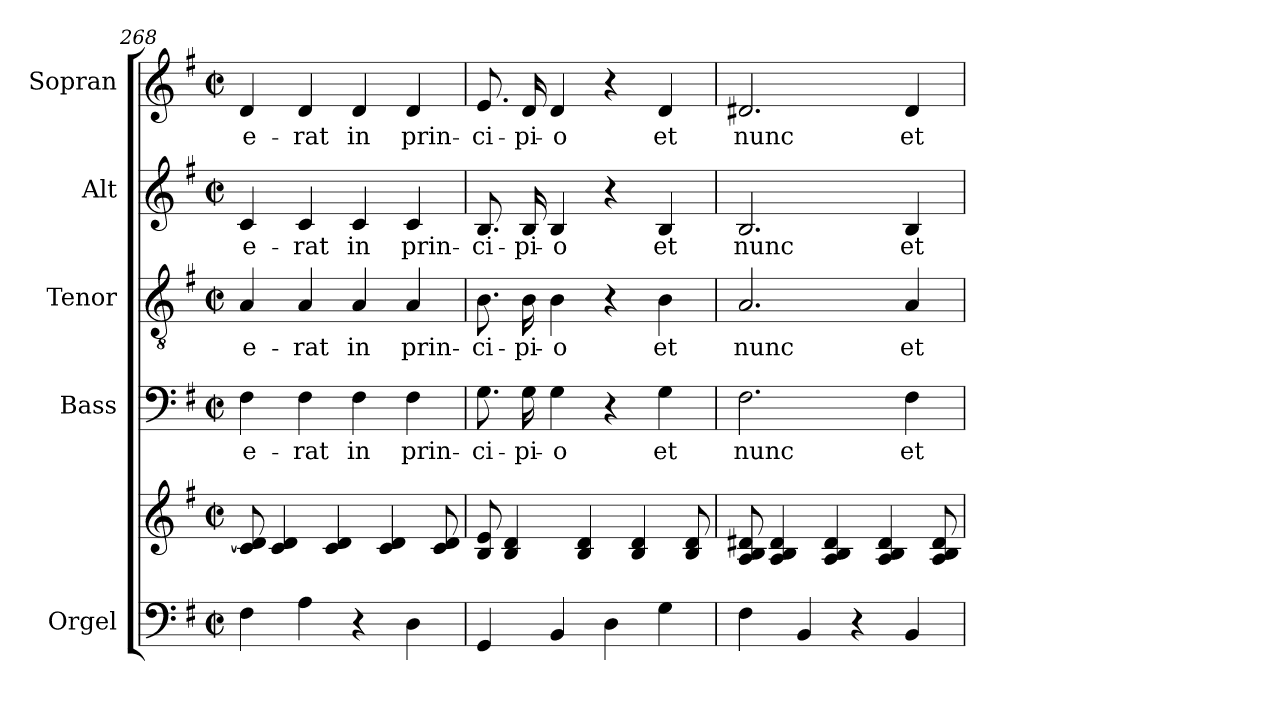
**kern	**kern	**kern	**text	**kern	**text	**kern	**text	**kern	**text
*part5	*part5	*part4	*part4	*part3	*part3	*part2	*part2	*part1	*part1
*staff6	*staff5	*staff4	*staff4	*staff3	*staff3	*staff2	*staff2	*staff1	*staff1
*I"Orgel	*	*I"Bass	*	*I"Tenor	*	*I"Alt	*	*I"Sopran	*
*I'Org.	*	*I'B.	*	*I'T.	*	*I'A.	*	*I'S.	*
*clefF4	*clefG2	*clefF4	*	*clefGv2	*	*clefG2	*	*clefG2	*
*k[f#]	*k[f#]	*k[f#]	*	*k[f#]	*	*k[f#]	*	*k[f#]	*
*G:	*G:	*G:	*	*G:	*	*G:	*	*G:	*
*M2/2	*M2/2	*M2/2	*	*M2/2	*	*M2/2	*	*M2/2	*
*met(c|)	*met(c|)	*met(c|)	*	*met(c|)	*	*met(c|)	*	*met(c|)	*
=268	=268	=268	=268	=268	=268	=268	=268	=268	=268
!	!	!	!LO:LY:b	!	!LO:LY:b	!	!LO:LY:b	!	!LO:LY:b
4F#\	8c/ 8d/]	4F#\	e-	4A/	e-	4c/	e-	4d/	e-
.	4c/ 4d/	.	.	.	.	.	.	.	.
!	!	!	!LO:LY:b	!	!LO:LY:b	!	!LO:LY:b	!	!LO:LY:b
4A\	.	4F#\	-rat	4A/	-rat	4c/	-rat	4d/	-rat
.	4c/ 4d/	.	.	.	.	.	.	.	.
!	!	!	!LO:LY:b	!	!LO:LY:b	!	!LO:LY:b	!	!LO:LY:b
4r	.	4F#\	in	4A/	in	4c/	in	4d/	in
.	4c/ 4d/	.	.	.	.	.	.	.	.
!	!	!	!LO:LY:b	!	!LO:LY:b	!	!LO:LY:b	!	!LO:LY:b
4D\	.	4F#\	prin-	4A/	prin-	4c/	prin-	4d/	prin-
.	8c/ 8d/	.	.	.	.	.	.	.	.
=269	=269	=269	=269	=269	=269	=269	=269	=269	=269
!	!	!	!LO:LY:b	!	!LO:LY:b	!	!LO:LY:b	!	!LO:LY:b
4GG/	8B/ 8e/	8.G\	-ci-	8.B\	-ci-	8.B/	-ci-	8.e/	-ci-
.	4B/ 4d/	.	.	.	.	.	.	.	.
!	!	!	!LO:LY:b	!	!LO:LY:b	!	!LO:LY:b	!	!LO:LY:b
.	.	16G\	-pi-	16B\	-pi-	16B/	-pi-	16d/	-pi-
!	!	!	!LO:LY:b	!	!LO:LY:b	!	!LO:LY:b	!	!LO:LY:b
4BB/	.	4G\	-o	4B\	-o	4B/	-o	4d/	-o
.	4B/ 4d/	.	.	.	.	.	.	.	.
4D\	.	4r	.	4r	.	4r	.	4r	.
.	4B/ 4d/	.	.	.	.	.	.	.	.
!	!	!	!LO:LY:b	!	!LO:LY:b	!	!LO:LY:b	!	!LO:LY:b
4G\	.	4G\	et	4B\	et	4B/	et	4d/	et
.	8B/ 8d/	.	.	.	.	.	.	.	.
=270	=270	=270	=270	=270	=270	=270	=270	=270	=270
!	!	!	!LO:LY:b	!	!LO:LY:b	!	!LO:LY:b	!	!LO:LY:b
4F#\	8A/ 8B/ 8d#X/	2.F#\	nunc	2.A/	nunc	2.B/	nunc	2.d#X/	nunc
.	4A/ 4B/ 4d#/	.	.	.	.	.	.	.	.
4BB/	.	.	.	.	.	.	.	.	.
.	4A/ 4B/ 4d#/	.	.	.	.	.	.	.	.
4r	.	.	.	.	.	.	.	.	.
.	4A/ 4B/ 4d#/	.	.	.	.	.	.	.	.
!	!	!	!LO:LY:b	!	!LO:LY:b	!	!LO:LY:b	!	!LO:LY:b
4BB/	.	4F#\	et	4A/	et	4B/	et	4d#/	et
.	8A/ 8B/ 8d#/	.	.	.	.	.	.	.	.
=	=	=	=	=	=	=	=	=	=
*-	*-	*-	*-	*-	*-	*-	*-	*-	*-
